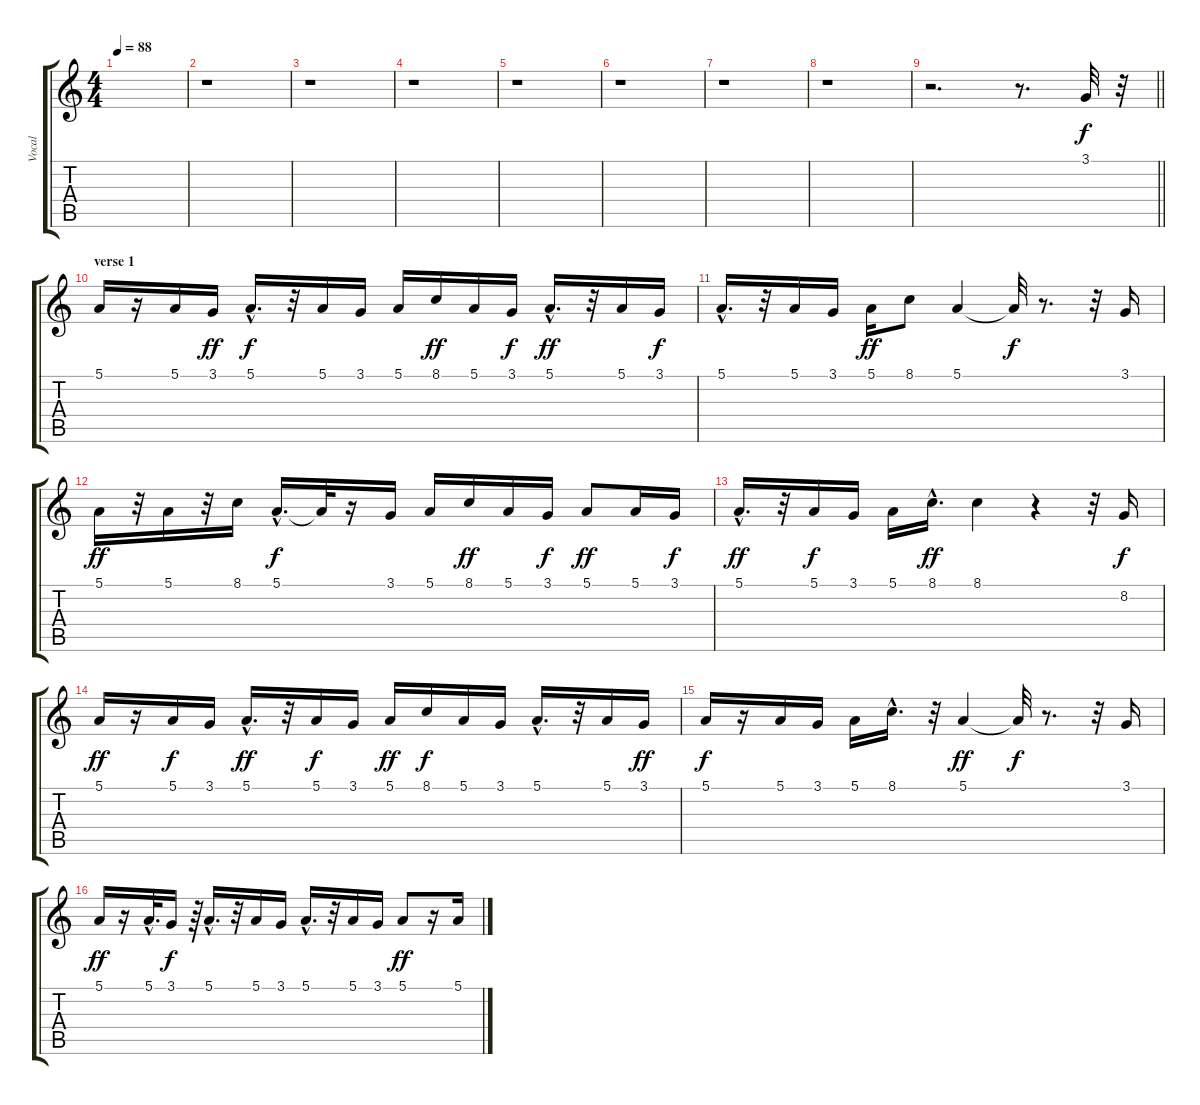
\track ("Vocal" "Vocal") {instrument altosax}
\staff {score tabs}
\tuning (E4 B3 G3 D3 A2 E2) {hide}
\ts (4 4)
\tempo 88
\clef g2
\ks c
|
r.1 |
r.1 |
r.1 |
r.1 |
r.1 |
r.1 |
r.1 |
\barLineRight lightlight
r.2{d} r.8{d} 3.1.32 r.32 |
\section ("" "verse 1")
5.1.16 r.16 5.1.16 3.1.16{dy ff} 5.1{hac}.16{d dy f} r.32 5.1.16 3.1.16 5.1.16 8.1.16{dy ff} 5.1.16 3.1.16{dy f} 5.1{hac}.16{d dy ff} r.32 5.1.16 3.1.16{dy f} |
5.1{hac}.16{d} r.32 5.1.16 3.1.16 5.1.16{dy ff} 8.1.8 5.1.4 5.1{t}.32{dy f} r.8{d} r.32 3.1.16 |
5.1.16{dy ff} r.32 5.1.16 r.32 8.1.16 5.1{hac}.16{d dy f} 5.1{t}.32 r.16 3.1.16 5.1.16 8.1.16{dy ff} 5.1.16 3.1.16{dy f} 5.1.8{dy ff} 5.1.16 3.1.16{dy f} |
5.1{hac}.16{d dy ff} r.32 5.1.16{dy f} 3.1.16 5.1.16 8.1{hac}.16{d dy ff} 8.1.4 r.4 r.32 8.2.16{dy f} |
5.1.16{dy ff} r.16 5.1.16{dy f} 3.1.16 5.1{hac}.16{d dy ff} r.32 5.1.16{dy f} 3.1.16 5.1.16{dy ff} 8.1.16{dy f} 5.1.16 3.1.16 5.1{hac}.16{d} r.32 5.1.16 3.1.16{dy ff} |
5.1.16{dy f} r.16 5.1.16 3.1.16 5.1.16 8.1{hac}.16{d} r.32 5.1.4{dy ff} 5.1{t}.32{dy f} r.8{d} r.32 3.1.16 |
5.1.16{dy ff} r.16 5.1{hac}.32{d} 3.1.16{dy f} r.64 5.1{hac}.16{d} r.32 5.1.16 3.1.16 5.1{hac}.16{d} r.32 5.1.16 3.1.16 5.1.8{dy ff} r.16 5.1.16
